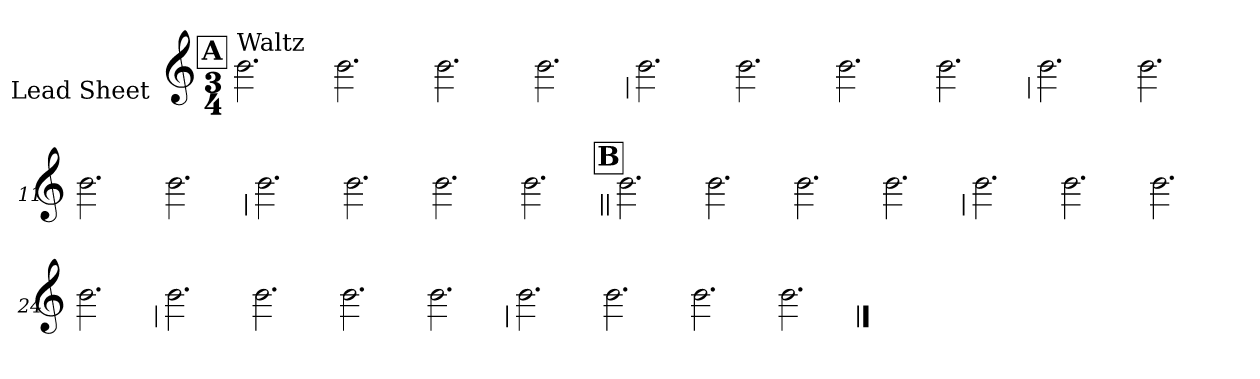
**kern
*part1
*staff1
*I"Lead Sheet
*stria0
*clefG2
*k[]
*C:
*M3/4
!!LO:REH:place=s1:a:t=A
=1||
!LO:TX:a:t=Waltz
2.b
=2-
2.b
=3-
2.b
=4-
2.b
!!LO:LB:g=z
=5
2.b
=6-
2.b
=7-
2.b
=8-
2.b
!!LO:LB:g=z
=9
2.b
=10-
2.b
=11-
2.b
=12-
2.b
!!LO:LB:g=z
=13
2.b
=14-
2.b
=15-
2.b
=16-
2.b
!!LO:LB:g=z
!!LO:REH:place=s1:a:t=B
=17||
2.b
=18-
2.b
=19-
2.b
=20-
2.b
!!LO:LB:g=z
=21
2.b
=22-
2.b
=23-
2.b
=24-
2.b
!!LO:LB:g=z
=25
2.b
=26-
2.b
=27-
2.b
=28-
2.b
!!LO:LB:g=z
=29
2.b
=30-
2.b
=31-
2.b
=32-
2.b
==
*-
